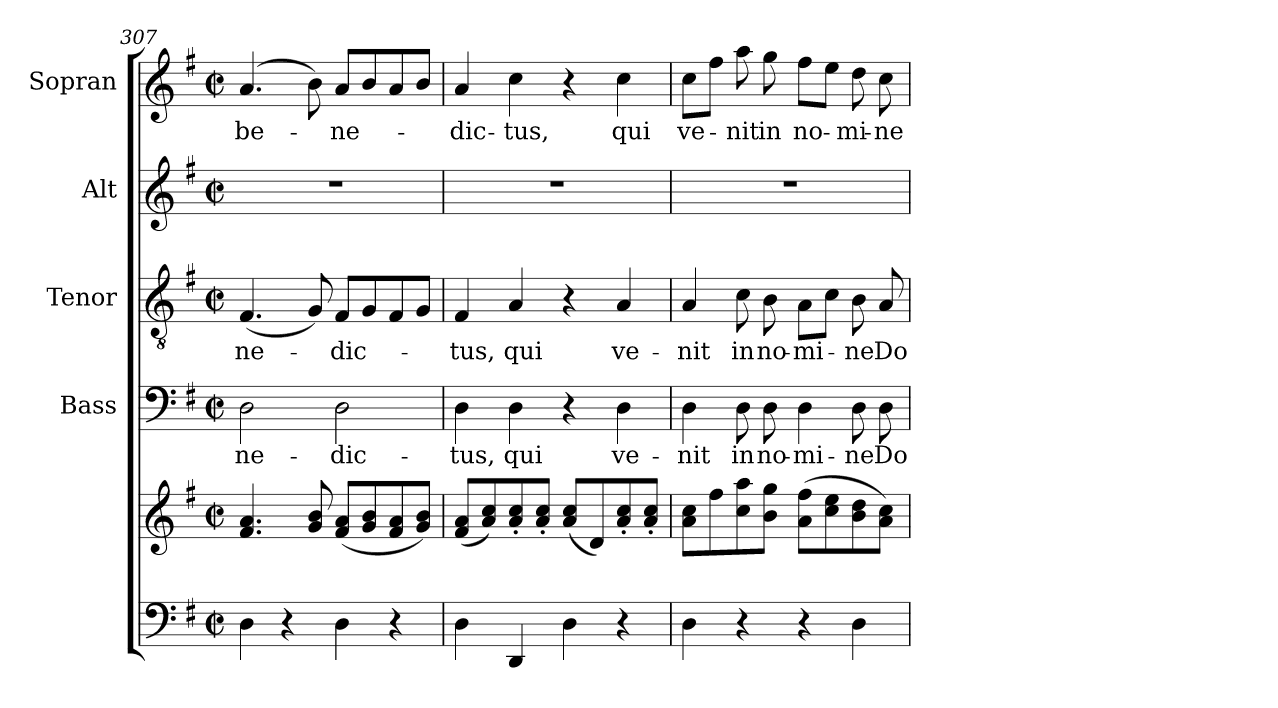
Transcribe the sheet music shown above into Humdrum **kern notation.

**kern	**kern	**kern	**text	**kern	**text	**kern	**kern	**text
*part5	*part5	*part4	*part4	*part3	*part3	*part2	*part1	*part1
*staff6	*staff5	*staff4	*staff4	*staff3	*staff3	*staff2	*staff1	*staff1
*	*	*I"Bass	*	*I"Tenor	*	*I"Alt	*I"Sopran	*
*	*	*I'B.	*	*I'T.	*	*I'A.	*I'S.	*
*clefF4	*clefG2	*clefF4	*	*clefGv2	*	*clefG2	*clefG2	*
*k[f#]	*k[f#]	*k[f#]	*	*k[f#]	*	*k[f#]	*k[f#]	*
*G:	*G:	*G:	*	*G:	*	*G:	*G:	*
*M2/2	*M2/2	*M2/2	*	*M2/2	*	*M2/2	*M2/2	*
*met(c|)	*met(c|)	*met(c|)	*	*met(c|)	*	*met(c|)	*met(c|)	*
=307	=307	=307	=307	=307	=307	=307	=307	=307
!	!	!	!LO:LY:b	!	!LO:LY:b	!	!	!LO:LY:b
4D\	4.f#/ 4.a/	2D\	-ne-	(<4.F#/	-ne-	1r	(4.a/	be-
4r	.	.	.	.	.	.	.	.
.	8g/ 8b/	.	.	8G/)	.	.	8b\)	.
!	!	!	!LO:LY:b	!	!LO:LY:b	!	!	!LO:LY:b
4D\	(<8f#/ 8a/L	2D\	-dic-	8F#/L	-dic-	.	8a/L	-ne-
.	8g/ 8b/	.	.	8G/	.	.	8b/	.
4r	8f#/ 8a/	.	.	8F#/	.	.	8a/	.
.	8g/ 8b/J)	.	.	8G/J	.	.	8b/J	.
!!LO:PB:g=z
=308	=308	=308	=308	=308	=308	=308	=308	=308
!	!	!	!LO:LY:b	!	!LO:LY:b	!	!	!LO:LY:b
4D\	(<8f#/ 8a/L	4D\	-tus,	4F#/	-tus,	1r	4a/	-dic-
.	8a/ 8cc/)	.	.	.	.	.	.	.
!	!	!	!LO:LY:b	!	!LO:LY:b	!	!	!LO:LY:b
4DD/	8a/'< 8cc/'<	4D\	qui	4A/	qui	.	4cc\	-tus,
.	8a/'< 8cc/'<J	.	.	.	.	.	.	.
4D\	(<8a/ 8cc/L	4r	.	4r	.	.	4r	.
.	8d/)	.	.	.	.	.	.	.
!	!	!	!LO:LY:b	!	!LO:LY:b	!	!	!LO:LY:b
4r	8a/'< 8cc/'<	4D\	ve-	4A/	ve-	.	4cc\	qui
.	8a/'< 8cc/'<J	.	.	.	.	.	.	.
=309	=309	=309	=309	=309	=309	=309	=309	=309
!	!	!	!LO:LY:b	!	!LO:LY:b	!	!	!LO:LY:b
4D\	8a\ 8cc\L	4D\	-nit	4A/	-nit	1r	8cc\L	ve-
.	8ff#\	.	.	.	.	.	8ff#\J	.
!	!	!	!LO:LY:b	!	!LO:LY:b	!	!	!LO:LY:b
4r	8cc\ 8aa\	8D\	in	8c\	in	.	8aa\	-nit
!	!	!	!LO:LY:b	!	!LO:LY:b	!	!	!LO:LY:b
.	8b\ 8gg\J	8D\	no-	8B\	no-	.	8gg\	in
!	!	!	!LO:LY:b	!	!LO:LY:b	!	!	!LO:LY:b
4r	(>8a\ 8ff#\L	4D\	-mi-	8A\L	-mi-	.	8ff#\L	no-
.	8cc\ 8ee\	.	.	8c\J	.	.	8ee\J	.
!	!	!	!LO:LY:b	!	!LO:LY:b	!	!	!LO:LY:b
4D\	8b\ 8dd\	8D\	-ne	8B\	-ne	.	8dd\	-mi-
!	!	!	!LO:LY:b	!	!LO:LY:b	!	!	!LO:LY:b
.	8a\ 8cc\J)	8D\	Do-	8A/	Do-	.	8cc\	-ne
=	=	=	=	=	=	=	=	=
*-	*-	*-	*-	*-	*-	*-	*-	*-
